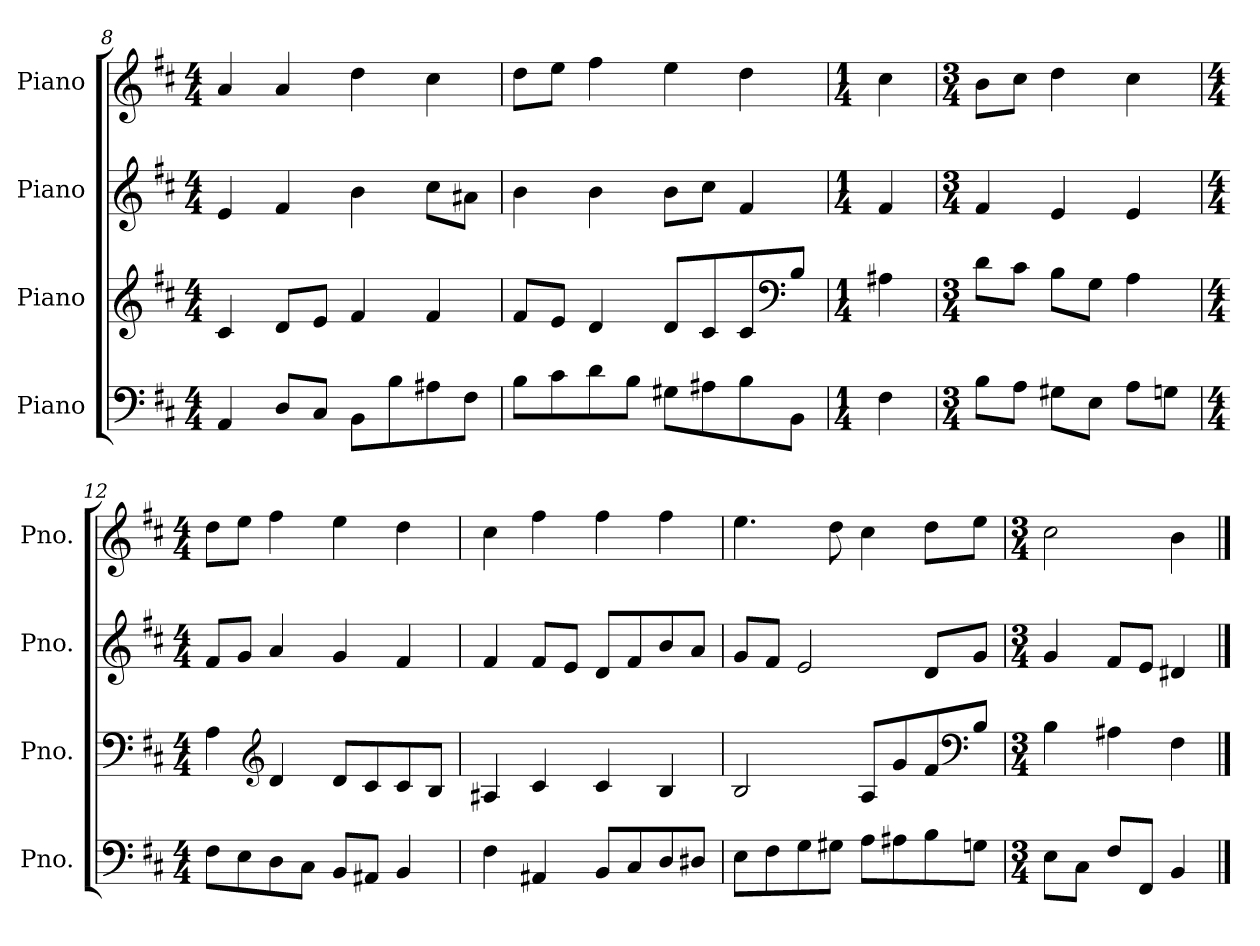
**kern	**kern	**kern	**kern
*part4	*part3	*part2	*part1
*staff4	*staff3	*staff2	*staff1
*I"Piano	*I"Piano	*I"Piano	*I"Piano
*I'Pno.	*I'Pno.	*I'Pno.	*I'Pno.
*clefF4	*clefG2	*clefG2	*clefG2
*k[f#c#]	*k[f#c#]	*k[f#c#]	*k[f#c#]
*M4/4	*M4/4	*M4/4	*M4/4
=8	=8	=8	=8
4AA/	4c#/	4e/	4a/
8D/L	8d/L	4f#/	4a/
8C#/J	8e/J	.	.
8BB\L	4f#/	4b\	4dd\
8B\	.	.	.
8A#X\	4f#/	8cc#\L	4cc#\
8F#\J	.	8a#X\J	.
!!LO:LB:g=z
=9	=9	=9	=9
8B\L	8f#/L	4b\	8dd\L
8c#\	8e/J	.	8ee\J
8d\	4d/	4b\	4ff#\
8B\J	.	.	.
8G#X\L	8d/L	8b\L	4ee\
8A#X\	8c#/	8cc#\J	.
8B\	8c#/	4f#/	4dd\
*	*clefF4	*	*
8BB\J	8B/J	.	.
=10	=10	=10	=10
*M1/4	*M1/4	*M1/4	*M1/4
4F#\	4A#X\	4f#/	4cc#\
=11	=11	=11	=11
*M3/4	*M3/4	*M3/4	*M3/4
8B\L	8d\L	4f#/	8b\L
8A\J	8c#\J	.	8cc#\J
8G#X\L	8B\L	4e/	4dd\
8E\J	8G\J	.	.
8A\L	4A\	4e/	4cc#\
8Gn\J	.	.	.
=12	=12	=12	=12
*M4/4	*M4/4	*M4/4	*M4/4
8F#\L	4A\	8f#/L	8dd\L
8E\	.	8g/J	8ee\J
*	*clefG2	*	*
8D\	4d/	4a/	4ff#\
8C#\J	.	.	.
8BB/L	8d/L	4g/	4ee\
8AA#X/J	8c#/	.	.
4BB/	8c#/	4f#/	4dd\
.	8B/J	.	.
!!LO:PB:g=z
=13	=13	=13	=13
4F#\	4A#X/	4f#/	4cc#\
4AA#X/	4c#/	8f#/L	4ff#\
.	.	8e/J	.
8BB/L	4c#/	8d/L	4ff#\
8C#/	.	8f#/	.
8D/	4B/	8b/	4ff#\
8D#X/J	.	8a/J	.
=14	=14	=14	=14
8E\L	2B/	8g/L	4.ee\
8F#\	.	8f#/J	.
8G\	.	2e/	.
8G#X\J	.	.	8dd\
8A\L	8A/L	.	4cc#\
8A#X\	8g/	.	.
8B\	8f#/	8d/L	8dd\L
*	*clefF4	*	*
8Gn\J	8B/J	8g/J	8ee\J
=15	=15	=15	=15
*M3/4	*M3/4	*M3/4	*M3/4
8E\L	4B\	4g/	2cc#\
8C#\J	.	.	.
8F#/L	4A#X\	8f#/L	.
8FF#/J	.	8e/J	.
4BB/	4F#\	4d#X/	4b\
==	==	==	==
*-	*-	*-	*-
